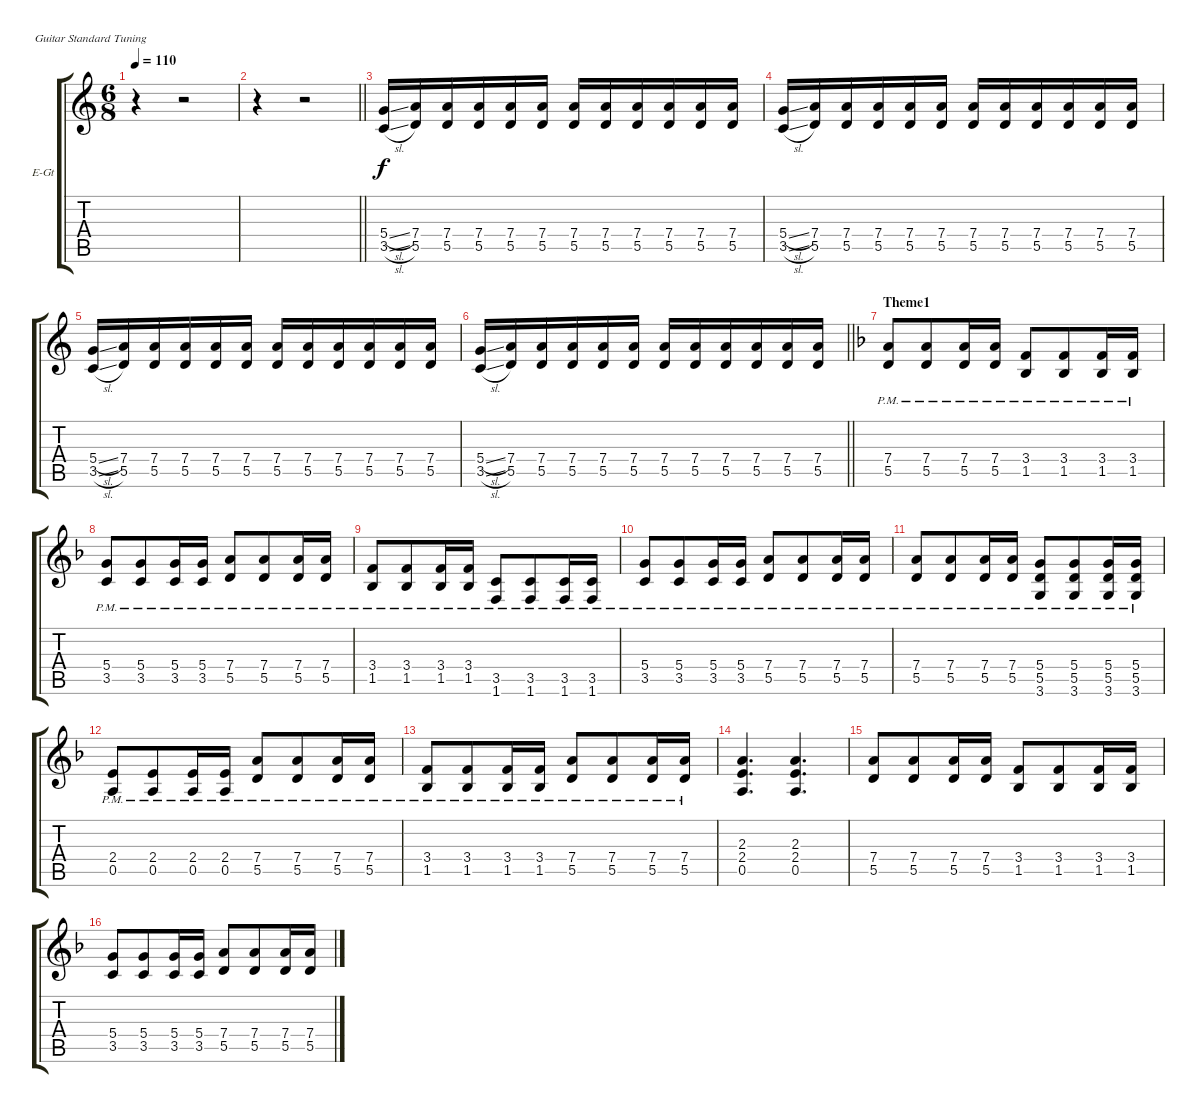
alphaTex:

\bracketExtendMode groupsimilarinstruments
\firstSystemTrackNameOrientation horizontal
\otherSystemsTrackNameOrientation horizontal
\track ("Rythm" "E-Gt") {instrument distortionguitar}
\staff {score tabs}
\tuning (E4 B3 G3 D3 A2 E2)
\ts (6 8)
\tempo 110
\clef g2
\ks c
r.4{dy f instrument distortionguitar} r.2 |
\barLineRight lightlight
r.4 r.2 |
(5.4{sl} 3.5{sl}).16 (7.4 5.5).16 (7.4 5.5).16 (7.4 5.5).16 (7.4 5.5).16 (7.4 5.5).16 (7.4 5.5).16 (7.4 5.5).16 (7.4 5.5).16 (7.4 5.5).16 (7.4 5.5).16 (7.4 5.5).16 |
(5.4{sl} 3.5{sl}).16 (7.4 5.5).16 (7.4 5.5).16 (7.4 5.5).16 (7.4 5.5).16 (7.4 5.5).16 (7.4 5.5).16 (7.4 5.5).16 (7.4 5.5).16 (7.4 5.5).16 (7.4 5.5).16 (7.4 5.5).16 |
(5.4{sl} 3.5{sl}).16 (7.4 5.5).16 (7.4 5.5).16 (7.4 5.5).16 (7.4 5.5).16 (7.4 5.5).16 (7.4 5.5).16 (7.4 5.5).16 (7.4 5.5).16 (7.4 5.5).16 (7.4 5.5).16 (7.4 5.5).16 |
\barLineRight lightlight
(5.4{sl} 3.5{sl}).16 (7.4 5.5).16 (7.4 5.5).16 (7.4 5.5).16 (7.4 5.5).16 (7.4 5.5).16 (7.4 5.5).16 (7.4 5.5).16 (7.4 5.5).16 (7.4 5.5).16 (7.4 5.5).16 (7.4 5.5).16 |
\section ("" "Theme1")
\ks f
(7.4{pm} 5.5{pm}).8 (7.4{pm} 5.5{pm}).8 (7.4{pm} 5.5{pm}).16 (7.4{pm} 5.5{pm}).16 (3.4{pm} 1.5{pm}).8 (3.4{pm} 1.5{pm}).8 (3.4{pm} 1.5{pm}).16 (3.4{pm} 1.5{pm}).16 |
(5.4{pm} 3.5{pm}).8 (5.4{pm} 3.5{pm}).8 (5.4{pm} 3.5{pm}).16 (5.4{pm} 3.5{pm}).16 (7.4{pm} 5.5{pm}).8 (7.4{pm} 5.5{pm}).8 (7.4{pm} 5.5{pm}).16 (7.4{pm} 5.5{pm}).16 |
(3.4{pm} 1.5{pm}).8 (3.4{pm} 1.5{pm}).8 (3.4{pm} 1.5{pm}).16 (3.4{pm} 1.5{pm}).16 (3.5{pm} 1.6{pm}).8 (3.5{pm} 1.6{pm}).8 (3.5{pm} 1.6{pm}).16 (3.5{pm} 1.6{pm}).16 |
(5.4{pm} 3.5{pm}).8 (5.4{pm} 3.5{pm}).8 (5.4{pm} 3.5{pm}).16 (5.4{pm} 3.5{pm}).16 (7.4{pm} 5.5{pm}).8 (7.4{pm} 5.5{pm}).8 (7.4{pm} 5.5{pm}).16 (7.4{pm} 5.5{pm}).16 |
(7.4{pm} 5.5{pm}).8 (7.4{pm} 5.5{pm}).8 (7.4{pm} 5.5{pm}).16 (7.4{pm} 5.5{pm}).16 (5.4{pm} 5.5{pm} 3.6{pm}).8 (5.4{pm} 5.5{pm} 3.6{pm}).8 (5.4{pm} 5.5{pm} 3.6{pm}).16 (5.4{pm} 5.5{pm} 3.6{pm}).16 |
(2.4{pm} 0.5{pm}).8 (2.4{pm} 0.5{pm}).8 (2.4{pm} 0.5{pm}).16 (2.4{pm} 0.5{pm}).16 (7.4{pm} 5.5{pm}).8 (7.4{pm} 5.5{pm}).8 (7.4{pm} 5.5{pm}).16 (7.4{pm} 5.5{pm}).16 |
(3.4{pm} 1.5{pm}).8 (3.4{pm} 1.5{pm}).8 (3.4{pm} 1.5{pm}).16 (3.4{pm} 1.5{pm}).16 (7.4{pm} 5.5{pm}).8 (7.4{pm} 5.5{pm}).8 (7.4{pm} 5.5{pm}).16 (7.4{pm} 5.5{pm}).16 |
(2.3 2.4 0.5).4{d} (2.3 2.4 0.5).4{d} |
(7.4 5.5).8 (7.4 5.5).8 (7.4 5.5).16 (7.4 5.5).16 (3.4 1.5).8 (3.4 1.5).8 (3.4 1.5).16 (3.4 1.5).16 |
(5.4 3.5).8 (5.4 3.5).8 (5.4 3.5).16 (5.4 3.5).16 (7.4 5.5).8 (7.4 5.5).8 (7.4 5.5).16 (7.4 5.5).16
